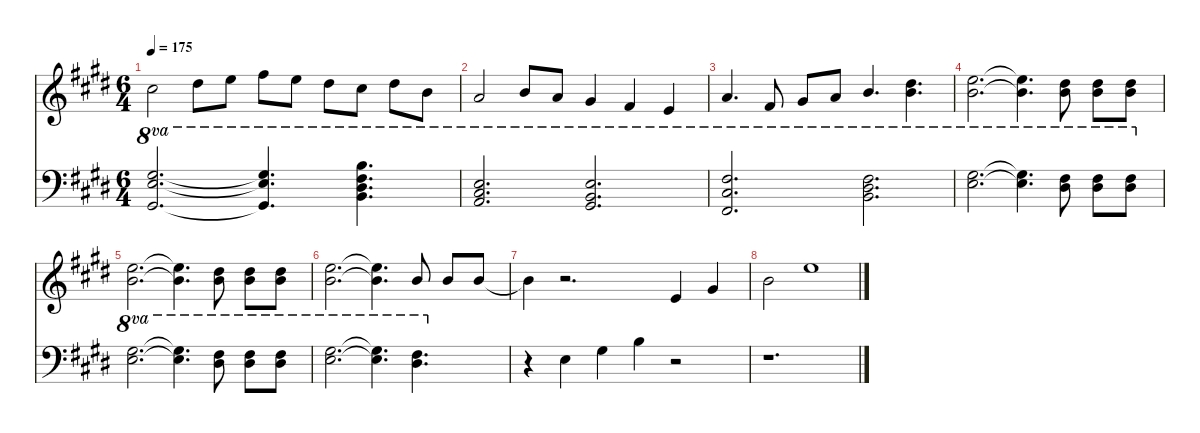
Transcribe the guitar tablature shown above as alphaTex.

\defaultSystemsLayout 4
\hideDynamics
\bracketExtendMode nobrackets
\singleTrackTrackNamePolicy hidden
\multiTrackTrackNamePolicy hidden
\firstSystemTrackNameMode fullname
\firstSystemTrackNameOrientation horizontal
\otherSystemsTrackNameOrientation horizontal
\track ("Piano" "pno.") {instrument acousticgrandpiano}
\staff {score}
\tuning (E3 B2 G2 D2 A1 E1 B1)
\ts (6 4)
\tempo 175
\clef g2
\ks e
26.2{acc #}.2{dy mp beam Down} 28.2{acc #}.8{beam Down} 29.2{acc forcenatural}.8{beam Down} 31.2{acc #}.8{beam Down} 29.2{acc forcenatural}.8{beam Down} 28.2{acc #}.8{beam Down} 26.2{acc #}.8{beam Down} 28.2{acc #}.8{beam Down} 28.3{acc forcenatural}.8{beam Down} |
26.3{acc forcenatural}.2{beam Up} 24.2{acc forcenatural}.8{beam Up} 22.2{acc forcenatural}.8{beam Up} 21.2{acc #}.4{beam Up} 19.2{acc #}.4{beam Up} 17.2{acc forcenatural}.4{beam Up} |
17.1{acc forcenatural}.4{d beam Up} 14.1{acc #}.8{beam Up} 16.1{acc #}.8{beam Up} 17.1{acc forcenatural}.8{beam Up} 19.1{acc forcenatural}.4{d beam Up} (23.1{acc #} 24.2{acc forcenatural}).4{d beam Down} |
(24.1{acc forcenatural} 24.2{acc forcenatural}).2{d beam Down} (24.1{t acc forcenatural} 24.2{t acc forcenatural}).4{d dy f beam Down} (28.2{acc #} 28.3{acc forcenatural}).8{dy mp beam Down} (28.2{acc #} 28.3{acc forcenatural}).8{beam Down} (28.2{acc #} 28.3{acc forcenatural}).8{beam Down} |
(24.1{acc forcenatural} 24.2{acc forcenatural}).2{d beam Down} (24.1{t acc forcenatural} 24.2{t acc forcenatural}).4{d dy f beam Down} (28.2{acc #} 28.3{acc forcenatural}).8{dy mp beam Down} (28.2{acc #} 28.3{acc forcenatural}).8{beam Down} (28.2{acc #} 28.3{acc forcenatural}).8{beam Down} |
(24.1{acc forcenatural} 24.2{acc forcenatural}).2{d beam Down} (24.1{t acc forcenatural} 24.2{t acc forcenatural}).4{d dy f beam Down} 19.1{acc forcenatural}.8{dy mp beam Up} 19.1{acc forcenatural}.8{beam Up} 19.1{acc forcenatural}.8{beam Up} |
19.1{t acc forcenatural}.4{dy f beam Down} r.2{d beam Down} 21.3{acc forcenatural}.4{dy mp beam Up} 21.2{acc #}.4{beam Up} |
24.2{acc forcenatural}.2{beam Down} 24.1{acc forcenatural}.1{beam Down}
\staff {score}
\tuning (E3 B2 G2 D2 A1 E1 B1)
\clef f4
\ottava regular
\simile none
\ks e
(21.2{acc #} 21.3{acc forcenatural} 21.7{acc #}).2{d ot 8va dy mp beam Up} (21.2{t acc #} 21.3{t acc forcenatural} 21.7{t acc #}).4{d ot 8va dy f beam Up} (19.1{acc forcenatural} 19.2{acc #} 21.4{acc forcenatural} 20.3{acc #}).4{d ot 8va dy mp beam Down} |
(12.1{acc forcenatural} 14.2{acc #} 14.3{acc forcenatural}).2{d ot 8va beam Up} (12.1{acc forcenatural} 12.2{acc forcenatural} 13.3{acc #}).2{d ot 8va beam Up} |
(14.1{acc #} 14.2{acc #} 11.3{acc #}).2{d ot 8va beam Up} (14.1{acc #} 16.2{acc #} 16.3{acc forcenatural}).2{d ot 8va beam Down} |
(16.1{acc #} 17.2{acc forcenatural}).2{d ot 8va beam Down} (16.1{t acc #} 17.2{t acc forcenatural}).4{d ot 8va dy f beam Down} (19.2{acc #} 20.3{acc #}).8{ot 8va dy mp beam Down} (19.2{acc #} 20.3{acc #}).8{ot 8va beam Down} (19.2{acc #} 20.3{acc #}).8{ot 8va beam Down} |
(16.1{acc #} 17.2{acc forcenatural}).2{d ot 8va beam Down} (16.1{t acc #} 17.2{t acc forcenatural}).4{d ot 8va dy f beam Down} (19.2{acc #} 20.3{acc #}).8{ot 8va dy mp beam Down} (19.2{acc #} 20.3{acc #}).8{ot 8va beam Down} (19.2{acc #} 20.3{acc #}).8{ot 8va beam Down} |
(16.1{acc #} 17.2{acc forcenatural}).2{d ot 8va beam Down} (16.1{t acc #} 17.2{t acc forcenatural}).4{d ot 8va dy f beam Down} (28.4{acc #} 28.7{acc #}).4{d ot 8va dy mp beam Down} |
r.4{beam Down} 9.3{acc forcenatural}.4{beam Down} 9.2{acc #}.4{beam Down} 7.1{acc forcenatural}.4{beam Down} r.2{beam Down} |
r.1{d beam Down}
